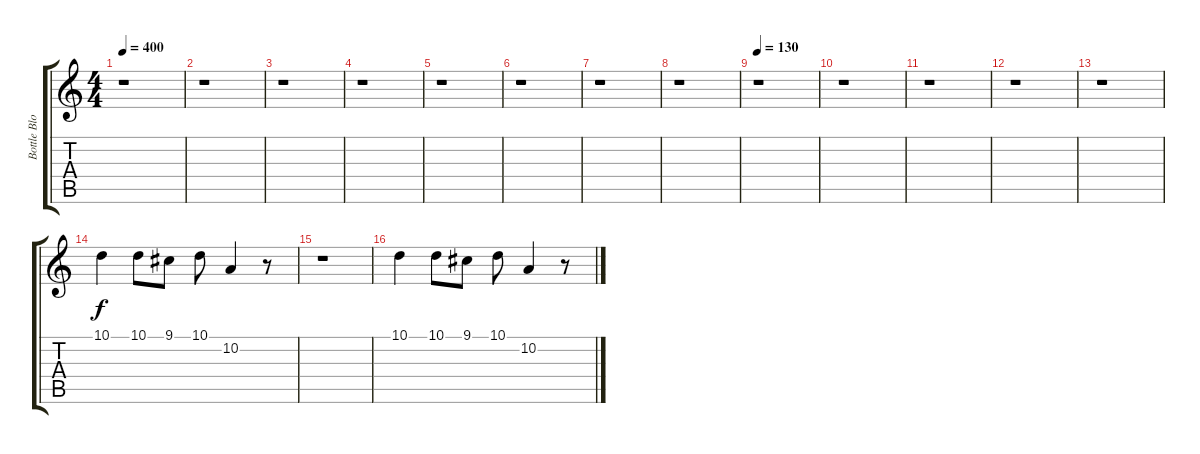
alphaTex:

\track ("Bottle Blow" "Bottle Blo") {instrument blownbottle}
\staff {score tabs}
\tuning (E4 B3 G3 D3 A2 E2) {hide}
\ts (4 4)
\tempo 400
\clef g2
\ks c
r.1{dy f} |
r.1 |
r.1 |
r.1 |
r.1 |
r.1 |
r.1 |
r.1 |
\tempo 130
r.1 |
r.1 |
r.1 |
r.1 |
r.1 |
10.1.4 10.1.8 9.1.8 10.1.8 10.2.4 r.8 |
r.1 |
10.1.4 10.1.8 9.1.8 10.1.8 10.2.4 r.8
